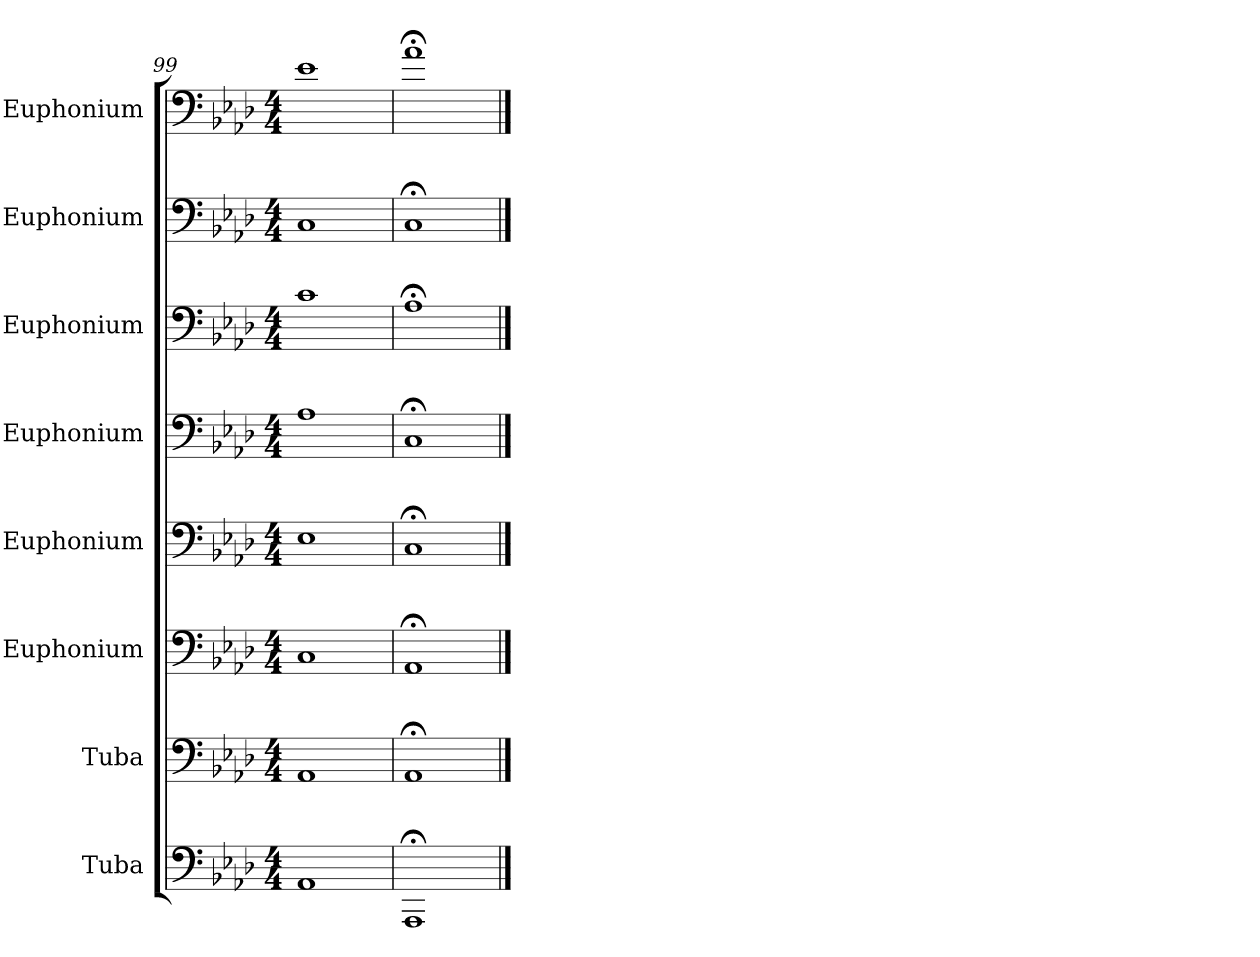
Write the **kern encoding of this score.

**kern	**kern	**kern	**kern	**kern	**kern	**kern	**kern
*part8	*part7	*part6	*part5	*part4	*part3	*part2	*part1
*staff8	*staff7	*staff6	*staff5	*staff4	*staff3	*staff2	*staff1
*I"Tuba	*I"Tuba	*I"Euphonium	*I"Euphonium	*I"Euphonium	*I"Euphonium	*I"Euphonium	*I"Euphonium
*I'Tba.	*I'Tba.	*I'Euph.	*I'Euph.	*I'Euph.	*I'Euph.	*I'Euph.	*I'Euph.
*clefF4	*clefF4	*clefF4	*clefF4	*clefF4	*clefF4	*clefF4	*clefF4
*k[b-e-a-d-]	*k[b-e-a-d-]	*k[b-e-a-d-]	*k[b-e-a-d-]	*k[b-e-a-d-]	*k[b-e-a-d-]	*k[b-e-a-d-]	*k[b-e-a-d-]
*M4/4	*M4/4	*M4/4	*M4/4	*M4/4	*M4/4	*M4/4	*M4/4
=99	=99	=99	=99	=99	=99	=99	=99
1AA-	1AA-	1C	1E-	1A-	1c	1C	1e-
=100	=100	=100	=100	=100	=100	=100	=100
1AAA-;<	1AA-;<	1AA-;<	1C;<	1C;<	1A-;<	1C;<	1a-;<
==	==	==	==	==	==	==	==
*-	*-	*-	*-	*-	*-	*-	*-
